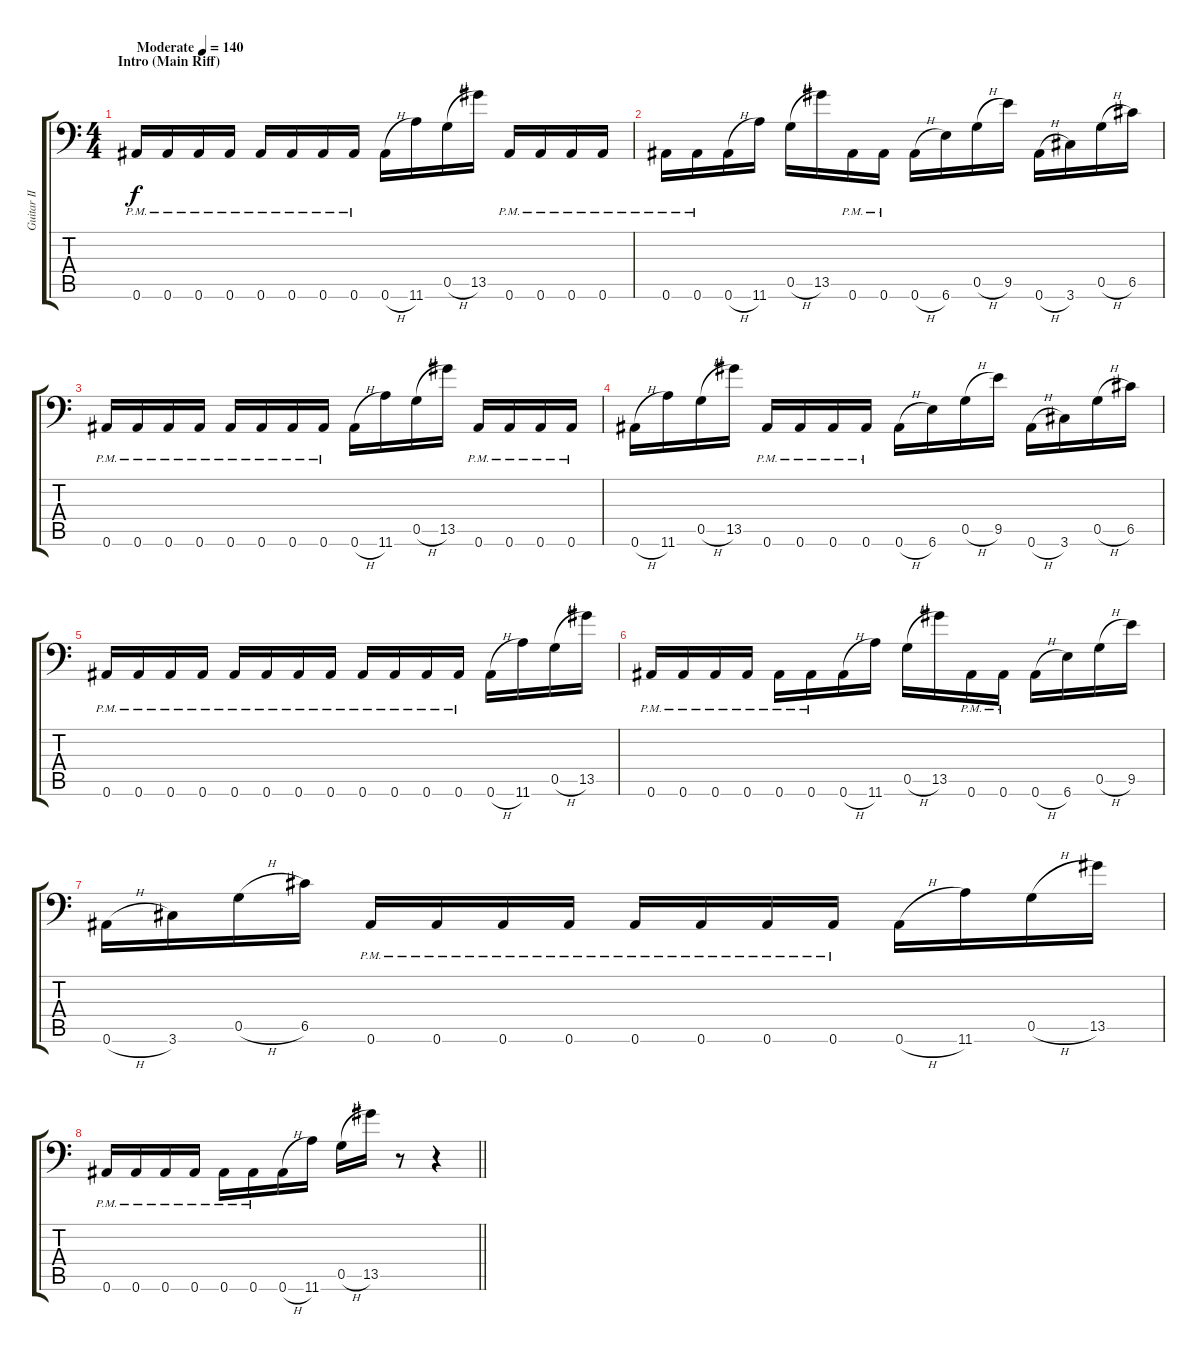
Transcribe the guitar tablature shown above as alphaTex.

\track ("Guitar II (Jake)" "Guitar II ") {instrument overdrivenguitar}
\staff {score tabs}
\tuning (D4 A3 F3 C3 G2 Bb1) {hide}
\ts (4 4)
\section ("" "Intro (Main Riff)")
\tempo (140 "Moderate")
\clef f4
\ks c
0.6{pm}.16{dy f instrument overdrivenguitar} 0.6{pm}.16 0.6{pm}.16 0.6{pm}.16 0.6{pm}.16 0.6{pm}.16 0.6{pm}.16 0.6{pm}.16 0.6{h}.16 11.6.16 0.5{h}.16 13.5.16 0.6{pm}.16 0.6{pm}.16 0.6{pm}.16 0.6{pm}.16 |
0.6{pm}.16 0.6{pm}.16 0.6{h}.16 11.6.16 0.5{h}.16 13.5.16 0.6{pm}.16 0.6{pm}.16 0.6{h}.16 6.6.16 0.5{h}.16 9.5.16 0.6{h}.16 3.6.16 0.5{h}.16 6.5.16 |
0.6{pm}.16 0.6{pm}.16 0.6{pm}.16 0.6{pm}.16 0.6{pm}.16 0.6{pm}.16 0.6{pm}.16 0.6{pm}.16 0.6{h}.16 11.6.16 0.5{h}.16 13.5.16 0.6{pm}.16 0.6{pm}.16 0.6{pm}.16 0.6{pm}.16 |
0.6{h}.16 11.6.16 0.5{h}.16 13.5.16 0.6{pm}.16 0.6{pm}.16 0.6{pm}.16 0.6{pm}.16 0.6{h}.16 6.6.16 0.5{h}.16 9.5.16 0.6{h}.16 3.6.16 0.5{h}.16 6.5.16 |
0.6{pm}.16 0.6{pm}.16 0.6{pm}.16 0.6{pm}.16 0.6{pm}.16 0.6{pm}.16 0.6{pm}.16 0.6{pm}.16 0.6{pm}.16 0.6{pm}.16 0.6{pm}.16 0.6{pm}.16 0.6{h}.16 11.6.16 0.5{h}.16 13.5.16 |
0.6{pm}.16 0.6{pm}.16 0.6{pm}.16 0.6{pm}.16 0.6{pm}.16 0.6{pm}.16 0.6{h}.16 11.6.16 0.5{h}.16 13.5.16 0.6{pm}.16 0.6{pm}.16 0.6{h}.16 6.6.16 0.5{h}.16 9.5.16 |
0.6{h}.16 3.6.16 0.5{h}.16 6.5.16 0.6{pm}.16 0.6{pm}.16 0.6{pm}.16 0.6{pm}.16 0.6{pm}.16 0.6{pm}.16 0.6{pm}.16 0.6{pm}.16 0.6{h}.16 11.6.16 0.5{h}.16 13.5.16 |
\barLineRight lightlight
0.6{pm}.16 0.6{pm}.16 0.6{pm}.16 0.6{pm}.16 0.6{pm}.16 0.6{pm}.16 0.6{h}.16 11.6.16 0.5{h}.16 13.5.16 r.8 r.4
